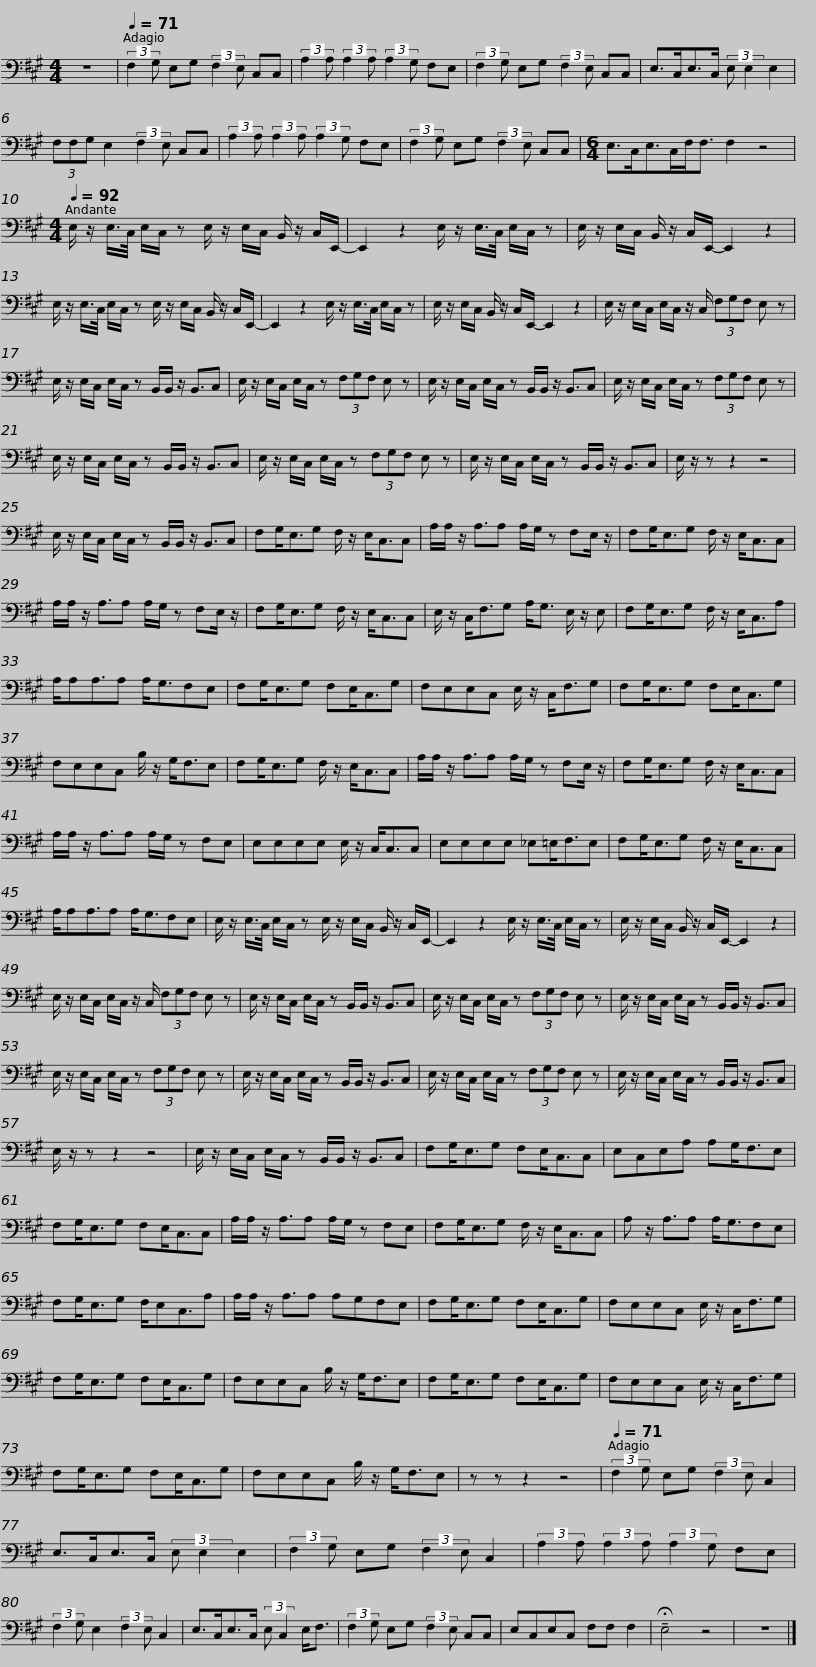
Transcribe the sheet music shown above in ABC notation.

X:1
L:1/8
M:4/4
I:linebreak $
K:A
V:1 bass
V:1
 z8 |[Q:1/4=71] (3:2:2F,2 G, E,G, (3:2:2F,2 E, C,C, | (3:2:2A,2 A, (3:2:2A,2 A, (3:2:2A,2 G, F,E, | (3:2:2F,2 G, E,G, (3:2:2F,2 E, C,C, | E,>C,E,>C, (3:2:2E, E,2 E,2 | %5
 (3F,F,G, E,2 (3:2:2F,2 E, C,C, |$ (3:2:2A,2 A, (3:2:2A,2 A, (3:2:2A,2 G, F,E, | (3:2:2F,2 G, E,G, (3:2:2F,2 E, C,C, |[M:6/4] E,>C,E,>C,F,<F, F,2 z4 |[M:4/4][Q:1/4=92] E,/ z/ E,/>C,/ E,/C,/ z E,/ z/ E,/C,/ B,,/ z/ C,/E,,/- |$ %10
 E,,2 z2 E,/ z/ E,/>C,/ E,/C,/ z | E,/ z/ E,/C,/ B,,/ z/ C,/E,,/- E,,2 z2 | E,/ z/ E,/>C,/ E,/C,/ z E,/ z/ E,/C,/ B,,/ z/ C,/E,,/- | E,,2 z2 E,/ z/ E,/>C,/ E,/C,/ z |$ E,/ z/ E,/C,/ B,,/ z/ C,/E,,/- E,,2 z2 | %15
 E,/ z/ E,/C,/ E,/C,/ z/ C,/ (3F,G,F, E, z | E,/ z/ E,/C,/ E,/C,/ z B,,/B,,/ z/ B,,3/2C, | E,/ z/ E,/C,/ E,/C,/ z (3F,G,F, E, z |$ E,/ z/ E,/C,/ E,/C,/ z B,,/B,,/ z/ B,,3/2C, | E,/ z/ E,/C,/ E,/C,/ z (3F,G,F, E, z | %20
 E,/ z/ E,/C,/ E,/C,/ z B,,/B,,/ z/ B,,3/2C, | E,/ z/ E,/C,/ E,/C,/ z (3F,G,F, E, z |$ E,/ z/ E,/C,/ E,/C,/ z B,,/B,,/ z/ B,,3/2C, | E,/ z/ z z2 z4 | E,/ z/ E,/C,/ E,/C,/ z B,,/B,,/ z/ B,,3/2C, | %25
 F,G,<E,G, F,/ z/ E,<C,C, |$ A,/A,/ z/ A,3/2A, A,/G,/ z F,E,/ z/ | F,G,<E,G, F,/ z/ E,<C,C, | A,/A,/ z/ A,3/2A, A,/G,/ z F,E,/ z/ | F,G,<E,G, F,/ z/ E,<C,C, |$ %30
 E,/ z/ C,<F,G, A,<G, E,/ z/ E, | F,G,<E,G, F,/ z/ E,<C,A, | A,/A,A,3/2A, A,<G,F,E, | F,G,<E,G, F,E,<C,G, |$ F,E,E,C, E,/ z/ C,<F,G, | %35
 F,G,<E,G, F,E,<C,G, | F,E,E,C, B,/ z/ G,<F,E, | F,G,<E,G, F,/ z/ E,<C,C, |$ A,/A,/ z/ A,3/2A, A,/G,/ z F,E,/ z/ | F,G,<E,G, F,/ z/ E,<C,C, | %40
 A,/A,/ z/ A,3/2A, A,/G,/ z F,E, | E,E,E,E, E,/ z/ C,<C,C, |$ E,E,E,E, _E,=E,<F,E, | F,G,<E,G, F,/ z/ E,<C,C, | A,/A,A,3/2A, A,<G,F,E, | %45
 E,/ z/ E,/>C,/ E,/C,/ z E,/ z/ E,/C,/ B,,/ z/ C,/E,,/- |$ E,,2 z2 E,/ z/ E,/>C,/ E,/C,/ z | E,/ z/ E,/C,/ B,,/ z/ C,/E,,/- E,,2 z2 | E,/ z/ E,/C,/ E,/C,/ z/ C,/ (3F,G,F, E, z | E,/ z/ E,/C,/ E,/C,/ z B,,/B,,/ z/ B,,3/2C, |$ %50
 E,/ z/ E,/C,/ E,/C,/ z (3F,G,F, E, z | E,/ z/ E,/C,/ E,/C,/ z B,,/B,,/ z/ B,,3/2C, | E,/ z/ E,/C,/ E,/C,/ z (3F,G,F, E, z | E,/ z/ E,/C,/ E,/C,/ z B,,/B,,/ z/ B,,3/2C, |$ E,/ z/ E,/C,/ E,/C,/ z (3F,G,F, E, z | %55
 E,/ z/ E,/C,/ E,/C,/ z B,,/B,,/ z/ B,,3/2C, | E,/ z/ z z2 z4 | E,/ z/ E,/C,/ E,/C,/ z B,,/B,,/ z/ B,,3/2C, |$ F,G,<E,G, F,E,<C,C, | E,C,E,A, A,G,<F,E, | %60
 F,G,<E,G, F,E,<C,C, | A,/A,/ z/ A,3/2A, A,/G,/ z F,E, | F,G,<E,G, F,/ z/ E,<C,C, |$ A, z/ A,3/2A, A,<G,F,E, | F,G,<E,G, F,/E,C,3/2A, | %65
 A,/A,/ z/ A,3/2A, A,G,F,E, | F,G,<E,G, F,E,<C,G, | F,E,E,C, E,/ z/ C,<F,G, |$ F,G,<E,G, F,E,<C,G, | F,E,E,C, B,/ z/ G,<F,E, | %70
 F,G,<E,G, F,E,<C,G, | F,E,E,C, E,/ z/ C,<F,G, | F,G,<E,G, F,E,<C,G, |$ F,E,E,C, B,/ z/ G,<F,E, | z z z2 z4 | %75
[Q:1/4=71] (3:2:2F,2 G, E,G, (3:2:2F,2 E, C,2 | E,>C,E,>C, (3:2:2E, E,2 E,2 | (3:2:2F,2 G, E,G, (3:2:2F,2 E, C,2 | (3:2:2A,2 A, (3:2:2A,2 A, (3:2:2A,2 G, F,E, |$ (3:2:2F,2 G, E,2 (3:2:2F,2 E, C,2 | %80
 E,>C,E,>C, (3:2:2E, C,2 E,<F, | (3:2:2F,2 G, E,G, (3:2:2F,2 E, C,C, | E,C,E,C, F,F, F,2 | !tenuto!!fermata!E,4 z4 | z8 |] %85
